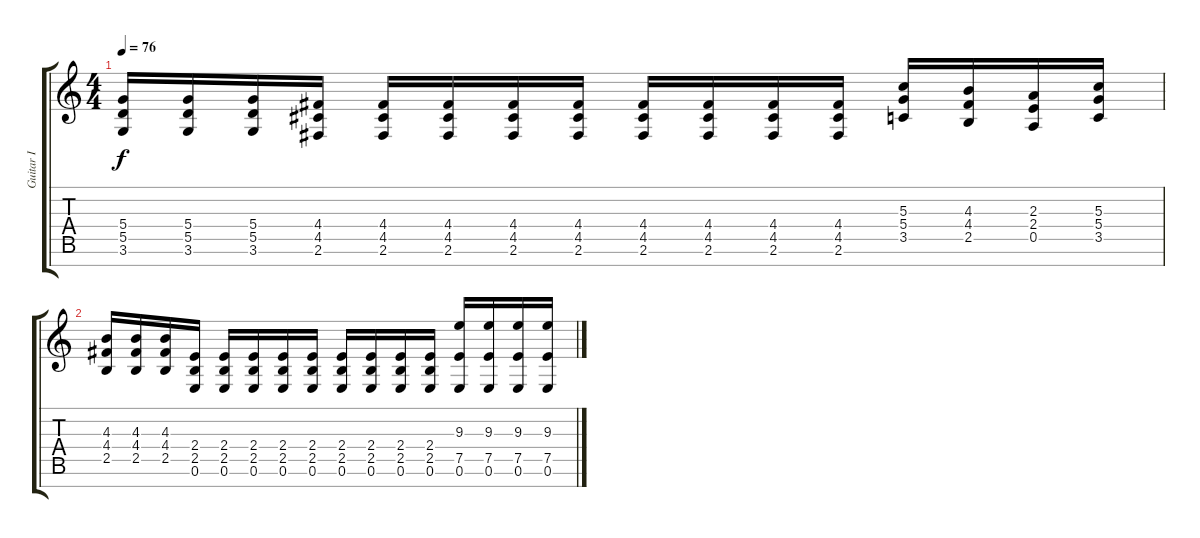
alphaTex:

\track ("Guitar I" "Guitar I") {instrument distortionguitar}
\staff {score tabs}
\tuning (E4 B3 G3 D3 A2 E2 B1) {hide}
\ts (4 4)
\tempo 76
\clef g2
\ks c
(5.4 5.5 3.6).16{dy f} (5.4 5.5 3.6).16 (5.4 5.5 3.6).16 (4.4 4.5 2.6).16 (4.4 4.5 2.6).16 (4.4 4.5 2.6).16 (4.4 4.5 2.6).16 (4.4 4.5 2.6).16 (4.4 4.5 2.6).16 (4.4 4.5 2.6).16 (4.4 4.5 2.6).16 (4.4 4.5 2.6).16 (5.3 5.4 3.5).16 (4.3 4.4 2.5).16 (2.3 2.4 0.5).16 (5.3 5.4 3.5).16 |
(4.3 4.4 2.5).16 (4.3 4.4 2.5).16 (4.3 4.4 2.5).16 (2.4 2.5 0.6).16 (2.4 2.5 0.6).16 (2.4 2.5 0.6).16 (2.4 2.5 0.6).16 (2.4 2.5 0.6).16 (2.4 2.5 0.6).16 (2.4 2.5 0.6).16 (2.4 2.5 0.6).16 (2.4 2.5 0.6).16 (9.3 7.5 0.6).16 (9.3 7.5 0.6).16 (9.3 7.5 0.6).16 (9.3 7.5 0.6).16
